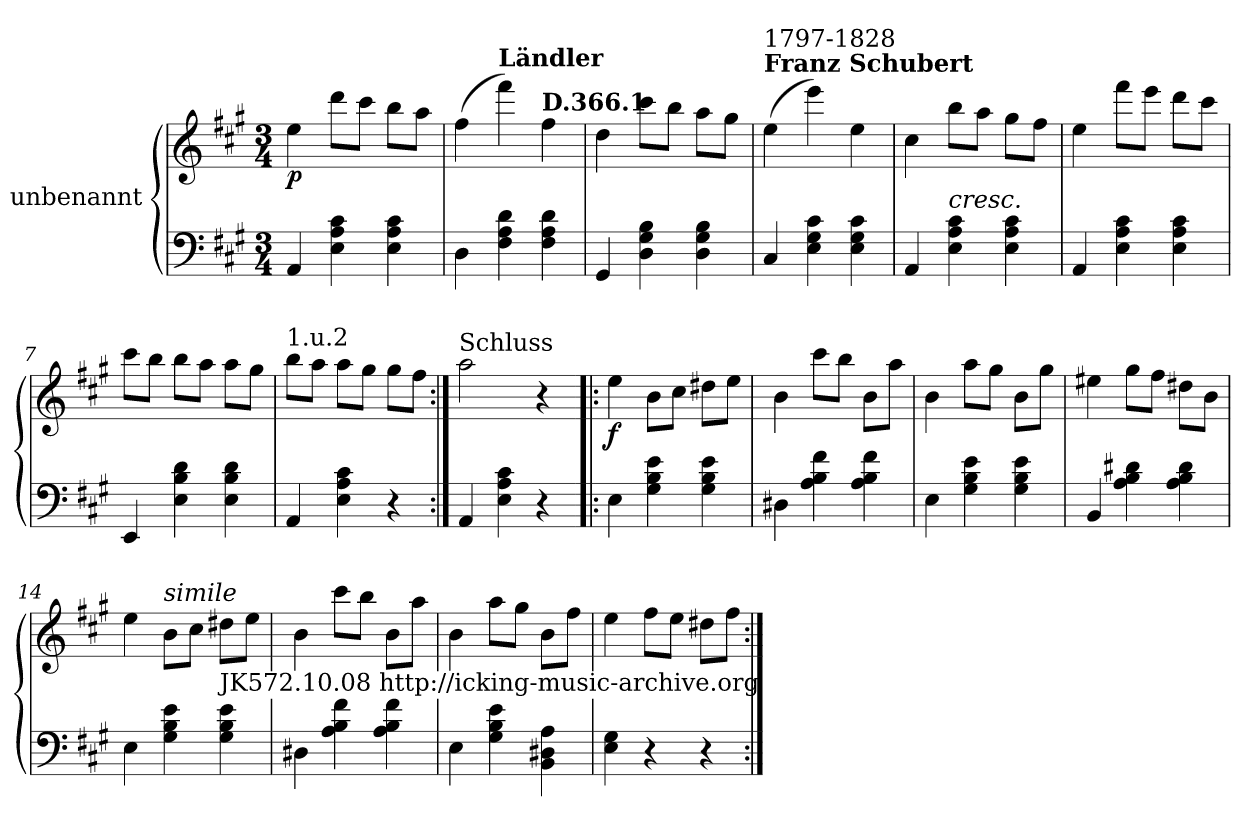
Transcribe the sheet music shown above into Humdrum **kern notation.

**kern	**kern	**dynam
*part1	*part1	*part1
*staff2	*staff1	*staff1/2
*I"unbenannt	*	*
*clefF4	*clefG2	*
*k[f#c#g#]	*k[f#c#g#]	*
*M3/4	*M3/4	*
=1	=1	=1
!	!	!LO:DY:b
4AA/	4ee\	p
4E\ 4A\ 4c#\	8ddd\L	.
.	8ccc#\J	.
4E\ 4A\ 4c#\	8bb\L	.
.	8aa\J	.
=2	=2	=2
4D\	(4ff#\	.
!	!LO:TX:a:B:t=Ländler	!
4F#\ 4A\ 4d\	4fff#\)	.
!	!LO:TX:a:B:t=D.366.1	!
4F#\ 4A\ 4d\	4ff#\	.
=3	=3	=3
4GG#/	4dd\	.
4D\ 4G#\ 4B\	8ccc#\L	.
.	8bb\J	.
4D\ 4G#\ 4B\	8aa\L	.
.	8gg#\J	.
=4	=4	=4
!	!LO:TX:a:B:t=Franz Schubert	!
!	!LO:TX:a:t=1797-1828	!
4C#/	(4ee\	.
4E\ 4G#\ 4c#\	4eee\)	.
4E\ 4G#\ 4c#\	4ee\	.
!!LO:LB:g=z
=5	=5	=5
4AA/	4cc#\	.
!LO:TX:a:i:t=cresc.	!	!
4E\ 4A\ 4c#\	8bb\L	.
.	8aa\J	.
4E\ 4A\ 4c#\	8gg#\L	.
.	8ff#\J	.
=6	=6	=6
4AA/	4ee\	.
4E\ 4A\ 4c#\	8fff#\L	.
.	8eee\J	.
4E\ 4A\ 4c#\	8ddd\L	.
.	8ccc#\J	.
=7	=7	=7
4EE/	8ccc#\L	.
.	8bb\J	.
4E\ 4B\ 4d\	8bb\L	.
.	8aa\J	.
4E\ 4B\ 4d\	8aa\L	.
.	8gg#\J	.
=8	=8	=8
!	!LO:TX:a:t=1.u.2	!
4AA/	8bb\L	.
.	8aa\J	.
4E\ 4A\ 4c#\	8aa\L	.
.	8gg#\J	.
4r	8gg#\L	.
.	8ff#\J	.
!!LO:LB:g=z
=9:|!	=9:|!	=9:|!
!	!LO:TX:a:t=Schluss	!
4AA/	2aa\	.
4E\ 4A\ 4c#\	.	.
4r	4r	.
=10!|:	=10!|:	=10!|:
!	!	!LO:DY:b
4E\	4ee\	f
4G#\ 4B\ 4e\	8b\L	.
.	8cc#\J	.
4G#\ 4B\ 4e\	8dd#X\L	.
.	8ee\J	.
=11	=11	=11
4D#X\	4b\	.
4A\ 4B\ 4f#\	8ccc#\L	.
.	8bb\J	.
4A\ 4B\ 4f#\	8b\L	.
.	8aa\J	.
=12	=12	=12
4E\	4b\	.
4G#\ 4B\ 4e\	8aa\L	.
.	8gg#\J	.
4G#\ 4B\ 4e\	8b\L	.
.	8gg#\J	.
!!LO:LB:g=z
=13	=13	=13
4BB/	4ee#X\	.
4A\ 4B\ 4d#X\	8gg#\L	.
.	8ff#\J	.
4A\ 4B\ 4d#\	8dd#X\L	.
.	8b\J	.
=14	=14	=14
4E\	4ee\	.
!	!LO:TX:a:i:t=simile	!
4G#\ 4B\ 4e\	8b\L	.
.	8cc#\J	.
!LO:TX:a:t=JK572.10.08 http&colon;//icking-music-archive.org	!	!
4G#\ 4B\ 4e\	8dd#X\L	.
.	8ee\J	.
=15	=15	=15
4D#X\	4b\	.
4A\ 4B\ 4f#\	8ccc#\L	.
.	8bb\J	.
4A\ 4B\ 4f#\	8b\L	.
.	8aa\J	.
=16	=16	=16
4E\	4b\	.
4G#\ 4B\ 4e\	8aa\L	.
.	8gg#\J	.
4BB\ 4D#X\ 4A\	8b\L	.
.	8ff#\J	.
!!LO:LB:g=z
=17	=17	=17
4E\ 4G#\	4ee\	.
4r	8ff#\L	.
.	8ee\J	.
4r	8dd#X\L	.
.	8ff#\J	.
=:|!	=:|!	=:|!
*-	*-	*-
